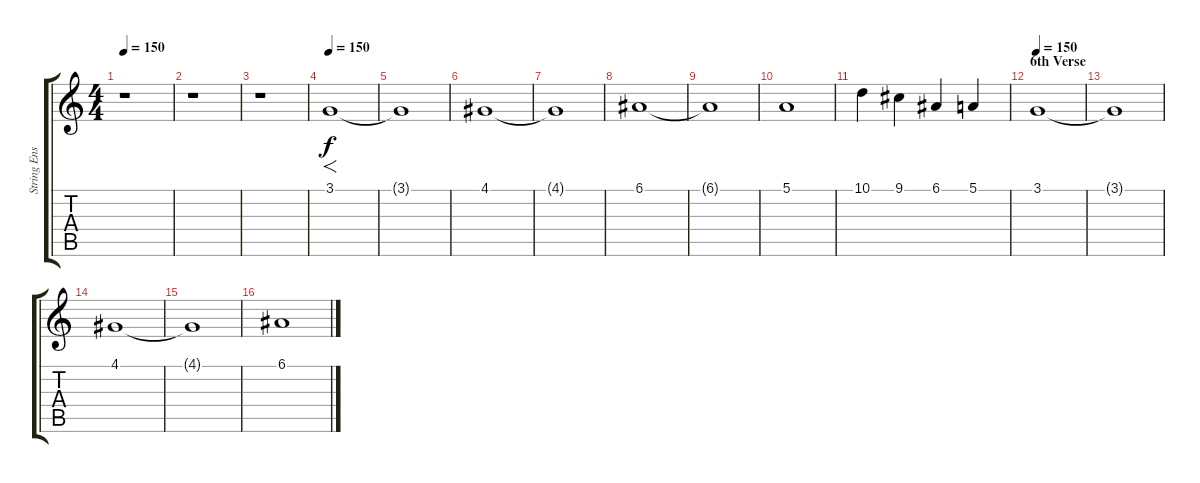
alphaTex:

\track ("String Ensemble I" "String Ens") {instrument stringensemble1}
\staff {score tabs}
\tuning (E4 B3 G3 D3 A2 E2) {hide}
\ts (4 4)
\tempo 150
\clef g2
\ks c
r.1{dy f} |
r.1 |
r.1 |
\tempo 150
3.1.1{f volume 10 instrument stringensemble1} |
3.1{t}.1 |
4.1.1 |
4.1{t}.1 |
6.1.1 |
6.1{t}.1 |
5.1.1 |
10.1.4 9.1.4 6.1.4 5.1.4 |
\section ("" "6th Verse")
\tempo 150
3.1.1 |
3.1{t}.1 |
4.1.1 |
4.1{t}.1 |
6.1.1
